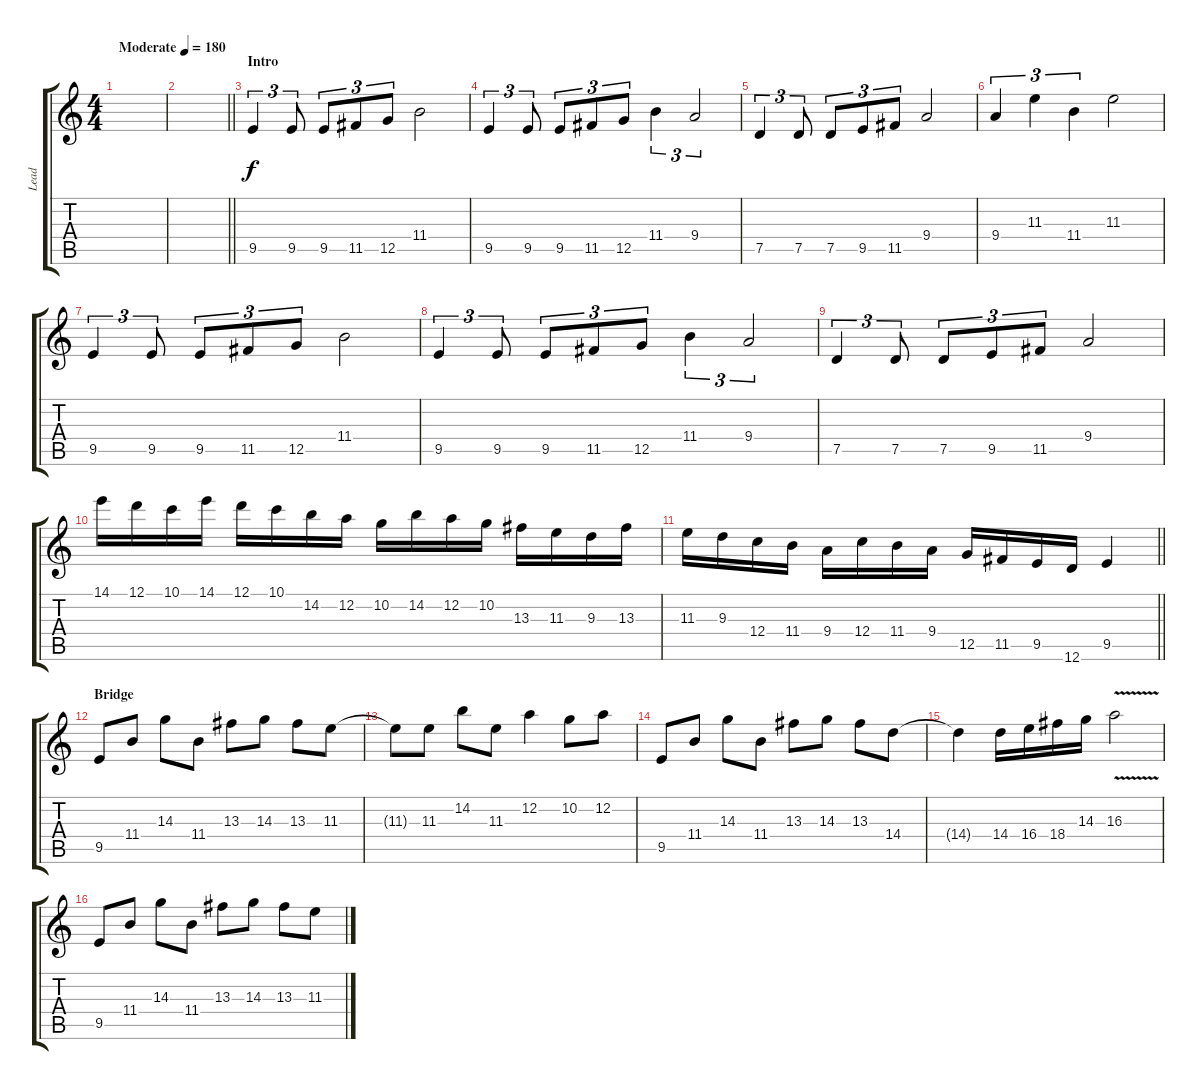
\track ("Lead" "Lead") {instrument distortionguitar}
\staff {score tabs}
\tuning (D4 A3 F3 C3 G2 D2) {hide}
\ts (4 4)
\tempo (180 "Moderate")
\clef g2
\ks c
|
\barLineRight lightlight
|
\section ("" "Intro")
9.5.4{tu (3 2)} 9.5.8{tu (3 2)} 9.5.8{tu (3 2)} 11.5.8{tu (3 2)} 12.5.8{tu (3 2)} 11.4.2 |
9.5.4{tu (3 2)} 9.5.8{tu (3 2)} 9.5.8{tu (3 2)} 11.5.8{tu (3 2)} 12.5.8{tu (3 2)} 11.4.4{tu (3 2)} 9.4.2{tu (3 2)} |
7.5.4{tu (3 2)} 7.5.8{tu (3 2)} 7.5.8{tu (3 2)} 9.5.8{tu (3 2)} 11.5.8{tu (3 2)} 9.4.2 |
9.4.4{tu (3 2)} 11.3.4{tu (3 2)} 11.4.4{tu (3 2)} 11.3.2 |
9.5.4{tu (3 2)} 9.5.8{tu (3 2)} 9.5.8{tu (3 2)} 11.5.8{tu (3 2)} 12.5.8{tu (3 2)} 11.4.2 |
9.5.4{tu (3 2)} 9.5.8{tu (3 2)} 9.5.8{tu (3 2)} 11.5.8{tu (3 2)} 12.5.8{tu (3 2)} 11.4.4{tu (3 2)} 9.4.2{tu (3 2)} |
7.5.4{tu (3 2)} 7.5.8{tu (3 2)} 7.5.8{tu (3 2)} 9.5.8{tu (3 2)} 11.5.8{tu (3 2)} 9.4.2 |
14.1.16 12.1.16 10.1.16 14.1.16 12.1.16 10.1.16 14.2.16 12.2.16 10.2.16 14.2.16 12.2.16 10.2.16 13.3.16 11.3.16 9.3.16 13.3.16 |
\barLineRight lightlight
11.3.16 9.3.16 12.4.16 11.4.16 9.4.16 12.4.16 11.4.16 9.4.16 12.5.16 11.5.16 9.5.16 12.6.16 9.5.4 |
\section ("" "Bridge")
9.5.8 11.4.8 14.3.8 11.4.8 13.3.8 14.3.8 13.3.8 11.3.8 |
11.3{t}.8 11.3.8 14.2.8 11.3.8 12.2.4 10.2.8 12.2.8 |
9.5.8 11.4.8 14.3.8 11.4.8 13.3.8 14.3.8 13.3.8 14.4.8 |
14.4{t}.4 14.4.16 16.4.16 18.4.16 14.3.16 16.3{v}.2 |
9.5.8 11.4.8 14.3.8 11.4.8 13.3.8 14.3.8 13.3.8 11.3.8
